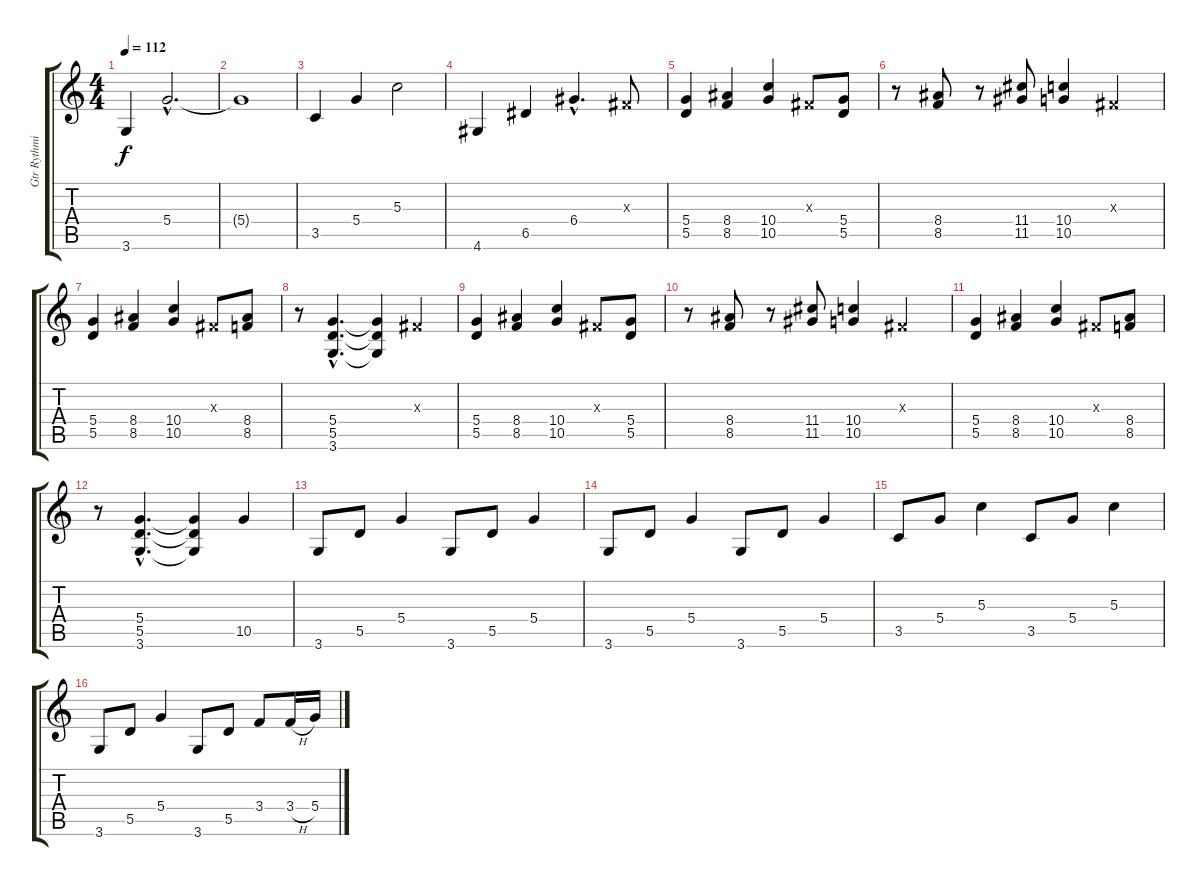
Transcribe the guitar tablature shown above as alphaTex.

\track ("Gtr Rythmique" "Gtr Rythmi") {instrument distortionguitar}
\staff {score tabs}
\tuning (E4 B3 G3 D3 A2 E2) {hide}
\ts (4 4)
\tempo 112
\clef g2
\ks c
3.6.4{dy f} 5.4{hac}.2{d} |
5.4{t}.1 |
3.5.4 5.4.4 5.3.2 |
4.6.4 6.5.4 6.4{hac}.4{d} -1.3{x}.8 |
(5.4 5.5).4 (8.4 8.5).4 (10.4 10.5).4 -1.3{x}.8 (5.4 5.5).8 |
r.8 (8.4 8.5).8 r.8 (11.4 11.5).8 (10.4 10.5).4 -1.3{x}.4 |
(5.4 5.5).4 (8.4 8.5).4 (10.4 10.5).4 -1.3{x}.8 (8.4 8.5).8 |
r.8 (5.4{hac} 5.5{hac} 3.6{hac}).4{d} (5.4{t} 5.5{t} 3.6{t}).4 -1.3{x}.4 |
(5.4 5.5).4 (8.4 8.5).4 (10.4 10.5).4 -1.3{x}.8 (5.4 5.5).8 |
r.8 (8.4 8.5).8 r.8 (11.4 11.5).8 (10.4 10.5).4 -1.3{x}.4 |
(5.4 5.5).4 (8.4 8.5).4 (10.4 10.5).4 -1.3{x}.8 (8.4 8.5).8 |
r.8 (5.4{hac} 5.5{hac} 3.6{hac}).4{d} (5.4{t} 5.5{t} 3.6{t}).4 10.5.4 |
3.6.8 5.5.8 5.4.4 3.6.8 5.5.8 5.4.4 |
3.6.8 5.5.8 5.4.4 3.6.8 5.5.8 5.4.4 |
3.5.8 5.4.8 5.3.4 3.5.8 5.4.8 5.3.4 |
3.6.8 5.5.8 5.4.4 3.6.8 5.5.8 3.4.8 3.4{h}.16 5.4.16
